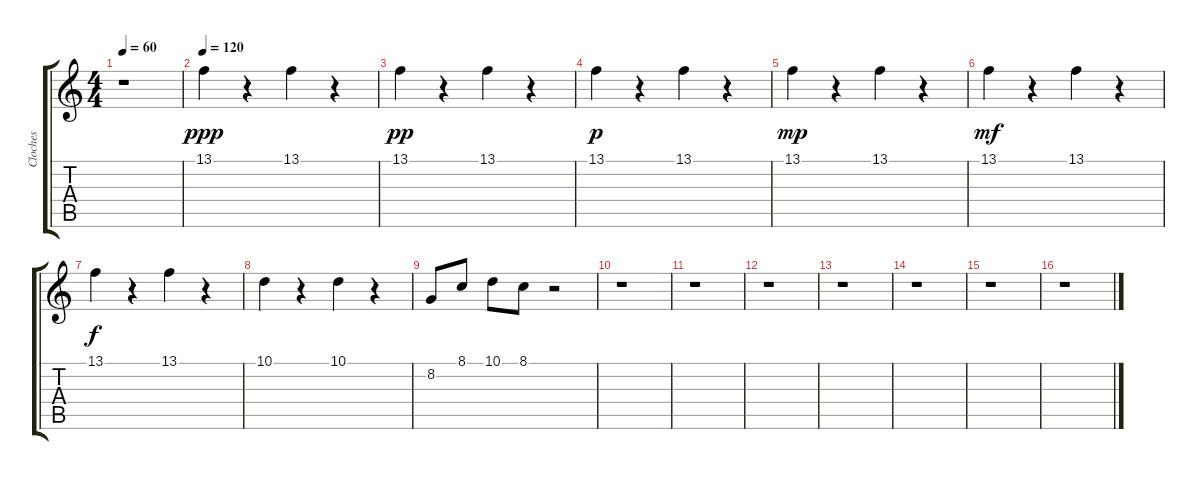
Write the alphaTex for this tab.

\track ("Cloches" "Cloches") {instrument tubularbells}
\staff {score tabs}
\tuning (E4 B3 G3 D3 A2 E2) {hide}
\ts (4 4)
\tempo 60
\clef g2
\ks c
r.1{dy ppp instrument tubularbells} |
\tempo 120
13.1.4 r.4 13.1.4 r.4 |
13.1.4{dy pp} r.4 13.1.4 r.4 |
13.1.4{dy p} r.4 13.1.4 r.4 |
13.1.4{dy mp} r.4 13.1.4 r.4 |
13.1.4{dy mf} r.4 13.1.4 r.4 |
13.1.4{dy f} r.4 13.1.4 r.4 |
10.1.4 r.4 10.1.4 r.4 |
8.2.8 8.1.8 10.1.8 8.1.8 r.2 |
r.1 |
r.1 |
r.1 |
r.1 |
r.1 |
r.1 |
r.1
